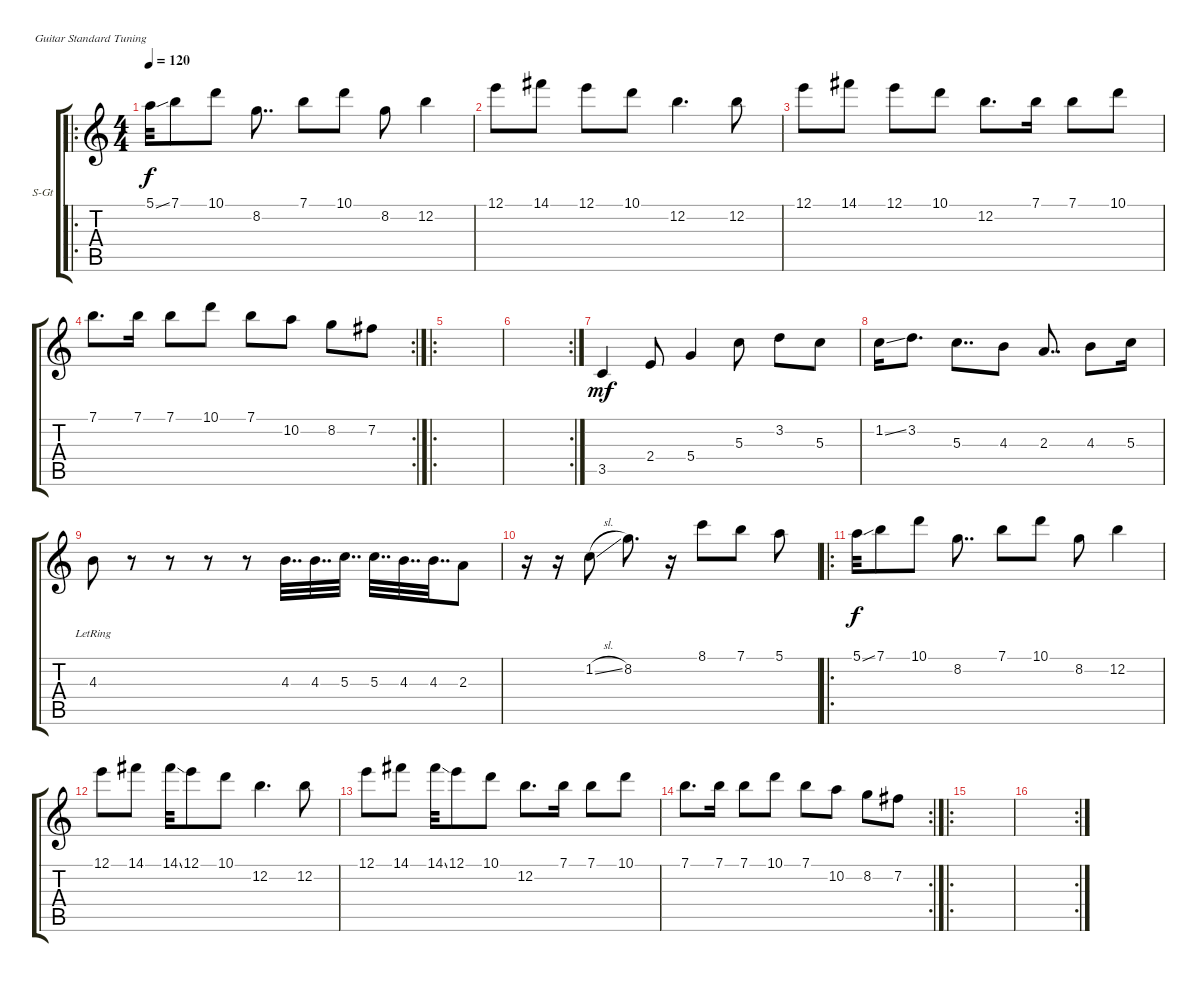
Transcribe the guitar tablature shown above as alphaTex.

\defaultSystemsLayout 4
\bracketExtendMode groupsimilarinstruments
\firstSystemTrackNameOrientation horizontal
\otherSystemsTrackNameOrientation horizontal
\track ("Steel Guitar" "S-Gt") {mute instrument acousticguitarsteel}
\staff {score tabs}
\tuning (E4 B3 G3 D3 A2 E2)
\ro
\ts (4 4)
\tempo 120
\clef g2
\ks c
5.1{ss}.32{dy f instrument acousticguitarsteel} 7.1.8 10.1.8 8.2.8{dd} 7.1.8 10.1.8 8.2.8 12.2.4 |
12.1.8 14.1.8 12.1.8 10.1.8 12.2.4{d} 12.2.8 |
12.1.8 14.1.8 12.1.8 10.1.8 12.2.8{d} 7.1.16 7.1.8 10.1.8 |
\rc 2
7.1.8{d} 7.1.16 7.1.8 10.1.8 7.1.8 10.2.8 8.2.8 7.2.8 |
\ro
|
\rc 2
|
3.5.4{dy mf} 2.4.8 5.4.4 5.3.8 3.2.8 5.3.8 |
1.2{ss}.16 3.2.8{d} 5.3.8{dd} 4.3.8 2.3.8{dd} 4.3.8 5.3.16 |
4.3{lr}.8 r.8 r.8 r.8 r.8 4.3.32{dd} 4.3.32{dd} 5.3.32{dd} 5.3.32{dd} 4.3.32{dd} 4.3.32{dd} 2.3.8 |
r.16 r.16 1.2{sl}.8 8.2.8{d} r.16 8.1.8 7.1.8 5.1.8 |
\ro
5.1{ss}.32{dy f} 7.1.8 10.1.8 8.2.8{dd} 7.1.8 10.1.8 8.2.8 12.2.4 |
12.1.8 14.1.8 14.1{ss}.32 12.1.8 10.1.8 12.2.4{d} 12.2.8 |
12.1.8 14.1.8 14.1{ss}.32 12.1.8 10.1.8 12.2.8{d} 7.1.16 7.1.8 10.1.8 |
\rc 2
7.1.8{d} 7.1.16 7.1.8 10.1.8 7.1.8 10.2.8 8.2.8 7.2.8 |
\ro
|
\rc 2
